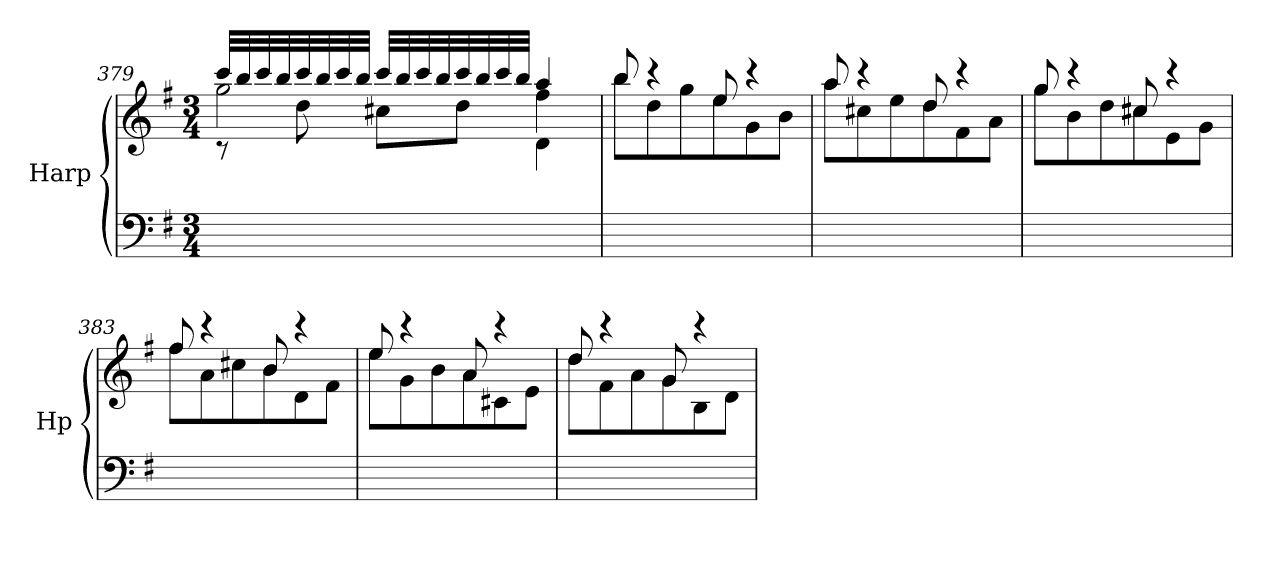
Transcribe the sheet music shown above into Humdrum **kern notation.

**kern	**kern
*part1	*part1
*staff2	*staff1
*I"Harp	*
*I'Hp	*
!!LO:LB:g=z
*clefF4	*clefG2
*k[f#]	*k[f#]
*M3/4	*M3/4
=379	=379
*	*^
*	*	*^
8rff	32ccc/LLL	2gg\	8ryy
.	32bb/	.	.
.	32ccc/	.	.
.	32bb/	.	.
2ryy	32ccc/	.	8dd\
.	32bb/	.	.
.	32ccc/	.	.
.	32bb/JJJ	.	.
.	32ccc/LLL	.	8cc#X\L
.	32bb/	.	.
.	32ccc/	.	.
.	32bb/	.	.
.	32ccc/	.	8dd\J
.	32bb/	.	.
.	32ccc/	.	.
.	32bb/JJJ	.	.
.	4aa/	4ff#\	4d\
8ryy	.	.	.
*	*	*v	*v
=380	=380	=380
2.ryy	8bb/	8bb\L
.	4rccc	8dd\
.	.	8gg\
.	8ee/	8ee\
.	4rccc	8g\
.	.	8b\J
=381	=381	=381
2.ryy	8aa/	8aa\L
.	4rccc	8cc#X\
.	.	8ee\
.	8dd/	8dd\
.	4rccc	8f#\
.	.	8a\J
!!LO:LB:g=z	!!
=382	=382	=382
2.ryy	8gg/	8gg\L
.	4rccc	8b\
.	.	8dd\
.	8cc#X/	8cc#X\
.	4rccc	8e\
.	.	8g\J
=383	=383	=383
2.ryy	8ff#/	8ff#\L
.	4rccc	8a\
.	.	8cc#X\
.	8b/	8b\
.	4rccc	8d\
.	.	8f#\J
=384	=384	=384
2.ryy	8ee/	8ee\L
.	4rccc	8g\
.	.	8b\
.	8a/	8a\
.	4rccc	8c#X\
.	.	8e\J
=385	=385	=385
2.ryy	8dd/	8dd\L
.	4rccc	8f#\
.	.	8a\
.	8g/	8g\
.	4rccc	8B\
.	.	8d\J
*	*v	*v
=	=
*-	*-
